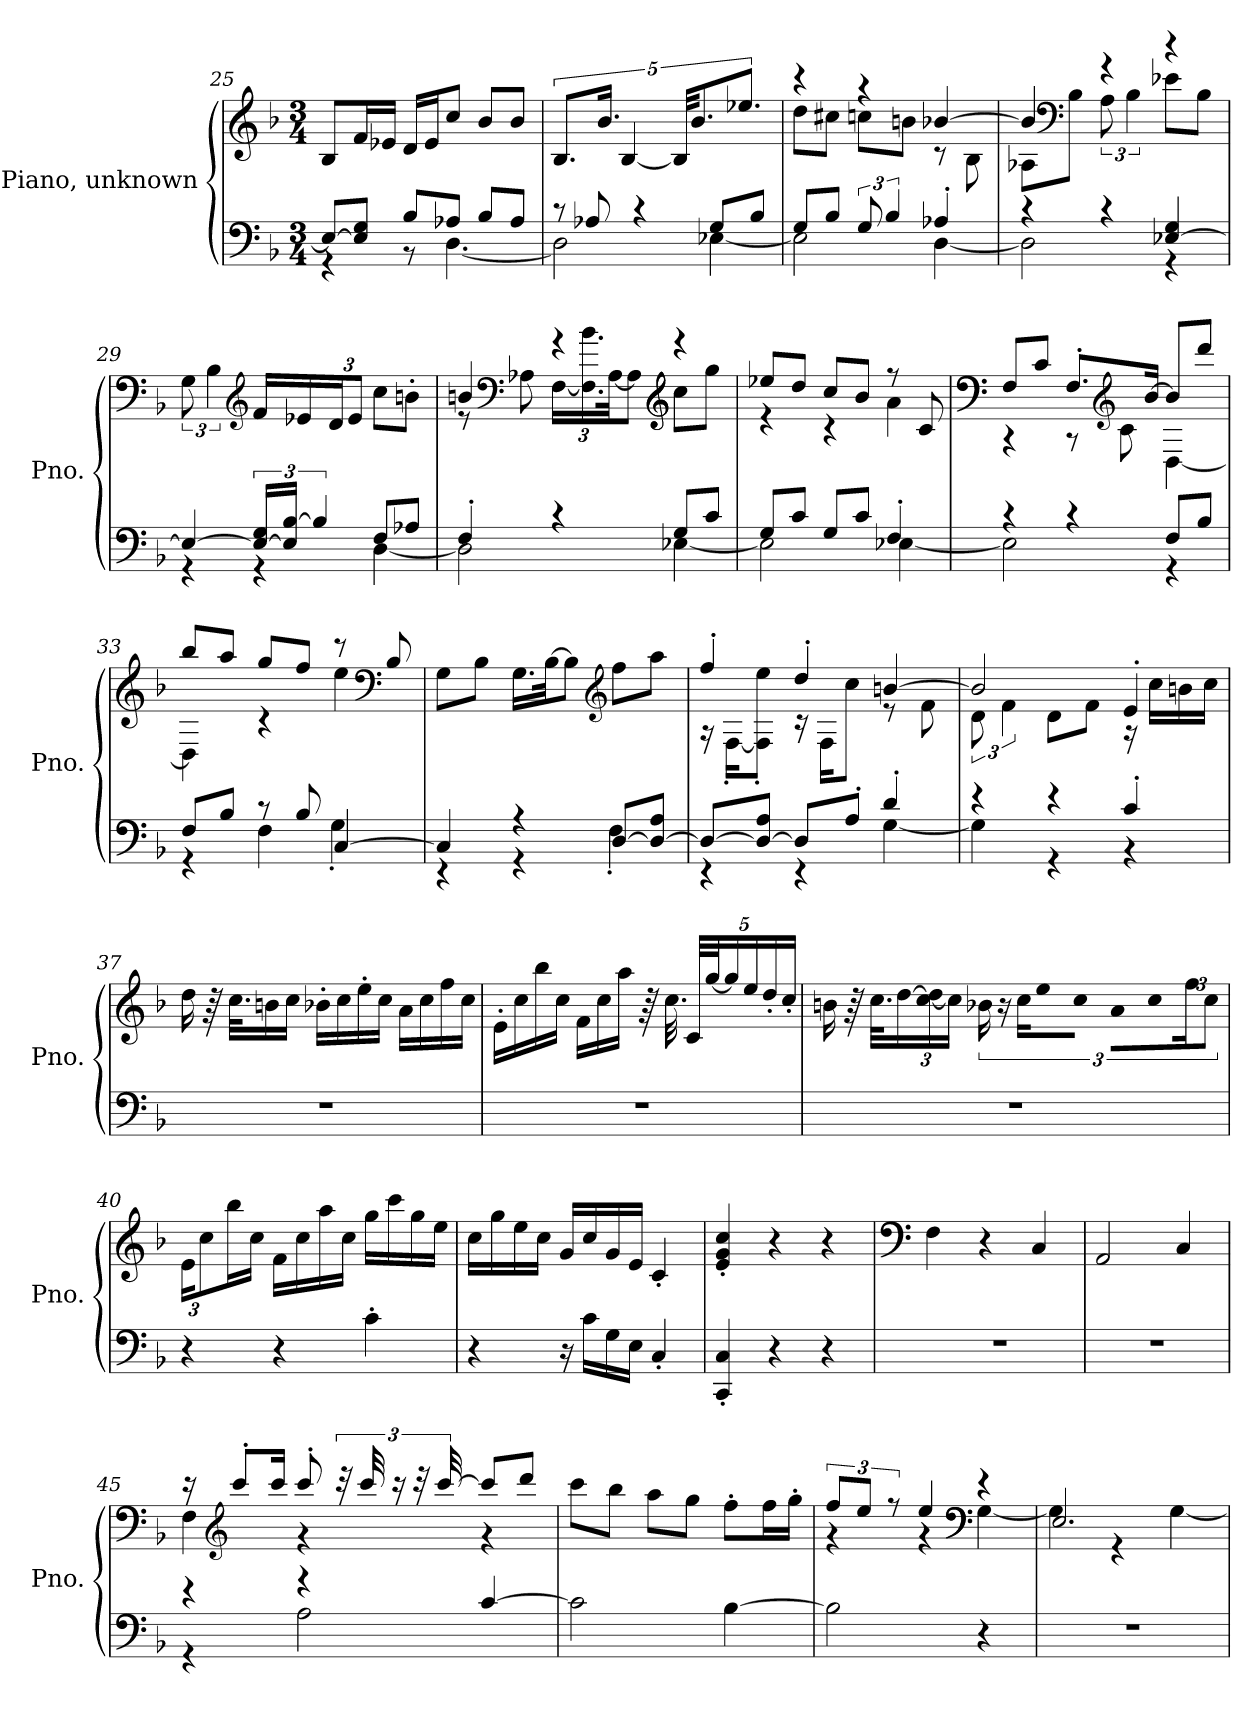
**kern	**kern
*part1	*part1
*staff2	*staff1
*I"Piano, unknown	*
*I'Pno.	*
*clefF4	*clefG2
*k[b-]	*k[b-]
*M3/4	*M3/4
=25	=25
*^	*
8E-/L_	4r	8B-/L
8E-/] 8G/J	.	16f/L
.	.	16e-X/JJ
8B-/L	8r	16d/LL
.	.	16e-/J
8A-X/J	[4.D\	8cc/J
8B-/L	.	8b-/L
8A-/J	.	8b-/J
=26	=26	=26
8r	2D\]	10.B-/L
8A-X/	.	.
.	.	20.b-/Jk
.	.	[5B-/
4r	.	.
.	.	40B-/KKL]
.	.	10.b-/
8G/L	[4E-X\	.
.	.	10.ee-X/J
8B-/J	.	.
=27	=27	=27
*	*	*^
8G/L	2E-\]	4r	8dd\L
8B-/J	.	.	8cc#X\J
12G/	.	4r	8ccn\L
6B-/	.	.	.
.	.	.	8bn\J
4A-X'/	[4D\	[4b-X/	8r
.	.	.	8B-\
!!LO:LB:g=z	!!
=28	=28	=28	=28
4r	2D\]	4b-/]	8A-X\L
*	*	*clefF4	*
.	.	.	8B-\J
4r	.	4r	12A-\
.	.	.	6B-\
[4E-X/ 4G/	4r	4r	8e-X\L
.	.	.	8B-\J
*	*	*v	*v
=29	=29	=29
4E-/_	4r	12G\
.	.	6B-\
*	*	*clefG2
24E-/_ 24G/LL	4r	16f/LL
24E-/] [24B-/JJ	.	.
.	.	16e-X/
6B-/]	.	.
*	*	*Xbrackettup
.	.	24d/J
.	.	12e-/J
8F/L	[4D\	8cc\L
8A-X/J	.	8bn'\J
=30	=30	=30
*	*	*^
4F'/	2D\]	4bn/	8r
*	*	*clefF4	*
.	.	.	8A-X\
4r	.	4r	[24F\LL
.	.	.	24.F\] 24.b\
.	.	.	[48A-\JK
.	.	.	8A-\J]
*	*	*clefG2	*
8G/L	[4E-X\	4r	8cc\L
8c/J	.	.	8gg\J
!!LO:PB:g=z	!!
=31	=31	=31	=31
8G/L	2E-\]	8ee-X/L	4r
8c/J	.	8dd/J	.
8G/L	.	8cc/L	4r
8c/J	.	8b-/J	.
4F'/	[4E-X\	8r	4a\
.	.	8c/	.
=32	=32	=32	=32
*	*	*clefF4	*
4r	2E-\]	8F/L	4r
.	.	8c/J	.
4r	.	8.F'/L	8r
*	*	*clefG2	*
.	.	.	8c\
.	.	[16b-/Jk	.
8F/L	4r	8b-/L]	[4D\
8B-/J	.	8ddd/J	.
=33	=33	=33	=33
8F/L	4r	8bb-/L	4D\]
8B-/J	.	8aa/J	.
8r	4F\	8gg/L	4r
8B-/	.	8ff/J	.
[4C/	4G'\	8r	4ee\
*	*	*clefF4	*
.	.	8B-/	.
*	*	*v	*v
=34	=34	=34
4C/]	4r	8G\L
.	.	8B-\J
4r	4r	16.G\LL
.	.	[32B-\JK
.	.	8B-\J]
*	*	*clefG2
[8D/L	4F'\	8ff\L
8D/_ 8A/J	.	8aa\J
!!LO:LB:g=z
=35	=35	=35
*	*	*^
8D/L_	4r	4ff'/	16r
.	.	.	[16F'\KL
8D/_ 8A/J	.	.	8F\]' 8ee\'J
8D/L]	4r	4dd'/	16r
.	.	.	16F\KL
8A'/J	.	.	8cc\J
4d'/	[4G\	[4bn/	8r
.	.	.	8f\
=36	=36	=36	=36
*	*	*	*brackettup
4r	4G\]	2b/]	12d\
.	.	.	6f\
4r	4r	.	8d\L
.	.	.	8f\J
4c'/	4r	4e'/	16r
.	.	.	16cc\LL
.	.	.	16bn\
.	.	.	16cc\JJ
*v	*v	*	*
*	*v	*v
=37	=37
2.r	16dd\
.	64r
.	32.cc\KLL
.	16bn\
.	16cc\JJ
.	16b-X'\LL
.	16cc\
.	16ee'\
.	16cc\JJ
.	16a\LL
.	16cc\
.	16ff\
.	16cc\JJ
!!LO:LB:g=z
=38	=38
2.r	16e'\LL
.	16cc\
.	16bb-\
.	16cc\JJ
.	16f\LL
.	16cc\
.	16aa\JJ
.	64r
.	32.cc\
*	*Xbrackettup
.	40c/LLL
.	[40gg/J
.	20gg/]
.	20ee/
.	20dd'/
.	20cc'/JJ
=39	=39
2.r	16bn\
.	64r
.	32.cc\KLL
.	[24dd\
.	[24cc\ 24dd\]
.	24cc\JJ]
*	*brackettup
.	24b-X\
.	24r
.	24cc\LL
.	16ee\
.	16cc\JJ
.	16a\LL
.	16cc\
*	*Xbrackettup
.	24ff\J
.	12cc\J
=40	=40
4r	24e\KL
.	12cc\
.	16bb-\L
.	16cc\JJ
4r	16f\LL
.	16cc\
.	16aa\
.	16cc\JJ
4c'\	16gg\LL
.	16ccc\
.	16gg\
.	16ee\JJ
!!LO:LB:g=z
=41	=41
4r	16cc\LL
.	16gg\
.	16ee\
.	16cc\JJ
16r	16g/LL
16c\LL	16cc/
16G\	16g/
16E\JJ	16e/JJ
4C'/	4c'/
=42	=42
4CC/' 4C/'	4e/' 4g/' 4cc/'
4r	4r
4r	4r
=43	=43
*	*clefF4
2.r	4F\
.	4r
.	4C/
=44	=44
2.r	2AA/
.	4C/
=45	=45
*^	*^
4r	4r	16r	4F\
*	*	*clefG2	*
.	.	8ccc'/L	.
.	.	16ccc/Jk	.
4r	2A\	8ccc'/	4r
*	*	*brackettup	*
.	.	48r	.
.	.	48ccc/	.
.	.	24r	.
.	.	48r	.
.	.	[48ccc/	.
[4c/	.	8ccc/L]	4r
.	.	8ddd/J	.
*v	*v	*	*
*	*v	*v
!!LO:LB:g=z
=46	=46
2c\]	8ccc\L
.	8bb-\J
.	8aa\L
.	8gg\J
[4B-\	8ff'\L
.	16ff\L
.	16gg'\JJ
=47	=47
*	*^
2B-\]	12ff/L	4r
.	12ee/J	.
.	12r	.
.	4ee/	4r
*	*clefF4	*
4r	4r	[4G\
=48	=48	=48
2.r	2.E/	4G\]
.	.	4r
.	.	[4G\
*	*v	*v
=	=
*-	*-
